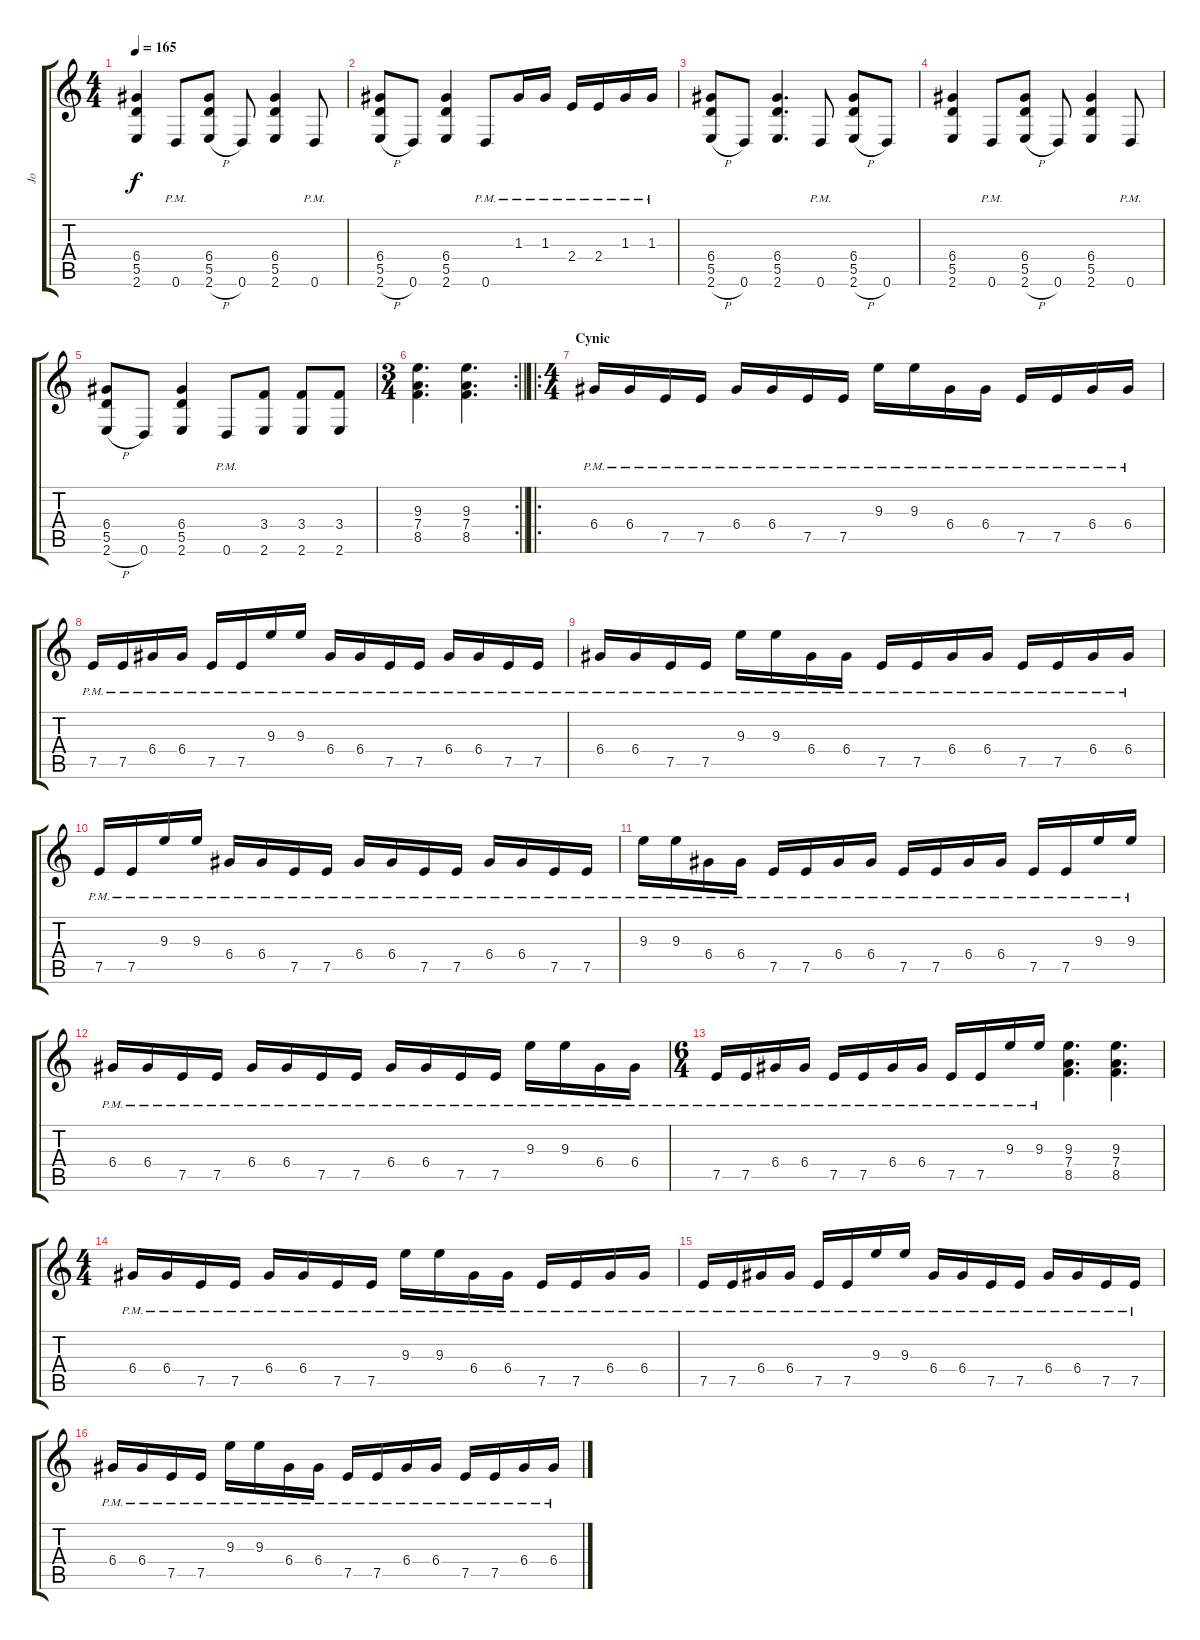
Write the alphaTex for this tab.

\track ("Jo" "Jo") {instrument electricguitarjazz}
\staff {score tabs}
\tuning (E4 B3 G3 D3 A2 D2) {hide}
\ts (4 4)
\tempo 165
\clef g2
\ks c
(6.4 5.5 2.6).4{dy f} 0.6{pm}.8 (6.4 5.5 2.6{h}).8 0.6.8 (6.4 5.5 2.6).4 0.6{pm}.8 |
(6.4 5.5 2.6{h}).8 0.6.8 (6.4 5.5 2.6).4 0.6{pm}.8 1.3{pm}.16 1.3{pm}.16 2.4{pm}.16 2.4{pm}.16 1.3{pm}.16 1.3{pm}.16 |
(6.4 5.5 2.6{h}).8 0.6.8 (6.4 5.5 2.6).4{d} 0.6{pm}.8 (6.4 5.5 2.6{h}).8 0.6.8 |
(6.4 5.5 2.6).4 0.6{pm}.8 (6.4 5.5 2.6{h}).8 0.6.8 (6.4 5.5 2.6).4 0.6{pm}.8 |
(6.4 5.5 2.6{h}).8 0.6.8 (6.4 5.5 2.6).4 0.6{pm}.8 (3.4 2.6).8 (3.4 2.6).8 (3.4 2.6).8 |
\rc 2
\ts (3 4)
\barLineRight lightlight
(9.3 7.4 8.5).4{d} (9.3 7.4 8.5).4{d} |
\ro
\ts (4 4)
\section ("" "Cynic")
6.4{pm}.16 6.4{pm}.16 7.5{pm}.16 7.5{pm}.16 6.4{pm}.16 6.4{pm}.16 7.5{pm}.16 7.5{pm}.16 9.3{pm}.16 9.3{pm}.16 6.4{pm}.16 6.4{pm}.16 7.5{pm}.16 7.5{pm}.16 6.4{pm}.16 6.4{pm}.16 |
7.5{pm}.16 7.5{pm}.16 6.4{pm}.16 6.4{pm}.16 7.5{pm}.16 7.5{pm}.16 9.3{pm}.16 9.3{pm}.16 6.4{pm}.16 6.4{pm}.16 7.5{pm}.16 7.5{pm}.16 6.4{pm}.16 6.4{pm}.16 7.5{pm}.16 7.5{pm}.16 |
6.4{pm}.16 6.4{pm}.16 7.5{pm}.16 7.5{pm}.16 9.3{pm}.16 9.3{pm}.16 6.4{pm}.16 6.4{pm}.16 7.5{pm}.16 7.5{pm}.16 6.4{pm}.16 6.4{pm}.16 7.5{pm}.16 7.5{pm}.16 6.4{pm}.16 6.4{pm}.16 |
7.5{pm}.16 7.5{pm}.16 9.3{pm}.16 9.3{pm}.16 6.4{pm}.16 6.4{pm}.16 7.5{pm}.16 7.5{pm}.16 6.4{pm}.16 6.4{pm}.16 7.5{pm}.16 7.5{pm}.16 6.4{pm}.16 6.4{pm}.16 7.5{pm}.16 7.5{pm}.16 |
9.3{pm}.16 9.3{pm}.16 6.4{pm}.16 6.4{pm}.16 7.5{pm}.16 7.5{pm}.16 6.4{pm}.16 6.4{pm}.16 7.5{pm}.16 7.5{pm}.16 6.4{pm}.16 6.4{pm}.16 7.5{pm}.16 7.5{pm}.16 9.3{pm}.16 9.3{pm}.16 |
6.4{pm}.16 6.4{pm}.16 7.5{pm}.16 7.5{pm}.16 6.4{pm}.16 6.4{pm}.16 7.5{pm}.16 7.5{pm}.16 6.4{pm}.16 6.4{pm}.16 7.5{pm}.16 7.5{pm}.16 9.3{pm}.16 9.3{pm}.16 6.4{pm}.16 6.4{pm}.16 |
\ts (6 4)
7.5{pm}.16 7.5{pm}.16 6.4{pm}.16 6.4{pm}.16 7.5{pm}.16 7.5{pm}.16 6.4{pm}.16 6.4{pm}.16 7.5{pm}.16 7.5{pm}.16 9.3{pm}.16 9.3{pm}.16 (9.3 7.4 8.5).4{d} (9.3 7.4 8.5).4{d} |
\ts (4 4)
6.4{pm}.16 6.4{pm}.16 7.5{pm}.16 7.5{pm}.16 6.4{pm}.16 6.4{pm}.16 7.5{pm}.16 7.5{pm}.16 9.3{pm}.16 9.3{pm}.16 6.4{pm}.16 6.4{pm}.16 7.5{pm}.16 7.5{pm}.16 6.4{pm}.16 6.4{pm}.16 |
7.5{pm}.16 7.5{pm}.16 6.4{pm}.16 6.4{pm}.16 7.5{pm}.16 7.5{pm}.16 9.3{pm}.16 9.3{pm}.16 6.4{pm}.16 6.4{pm}.16 7.5{pm}.16 7.5{pm}.16 6.4{pm}.16 6.4{pm}.16 7.5{pm}.16 7.5{pm}.16 |
6.4{pm}.16 6.4{pm}.16 7.5{pm}.16 7.5{pm}.16 9.3{pm}.16 9.3{pm}.16 6.4{pm}.16 6.4{pm}.16 7.5{pm}.16 7.5{pm}.16 6.4{pm}.16 6.4{pm}.16 7.5{pm}.16 7.5{pm}.16 6.4{pm}.16 6.4{pm}.16
